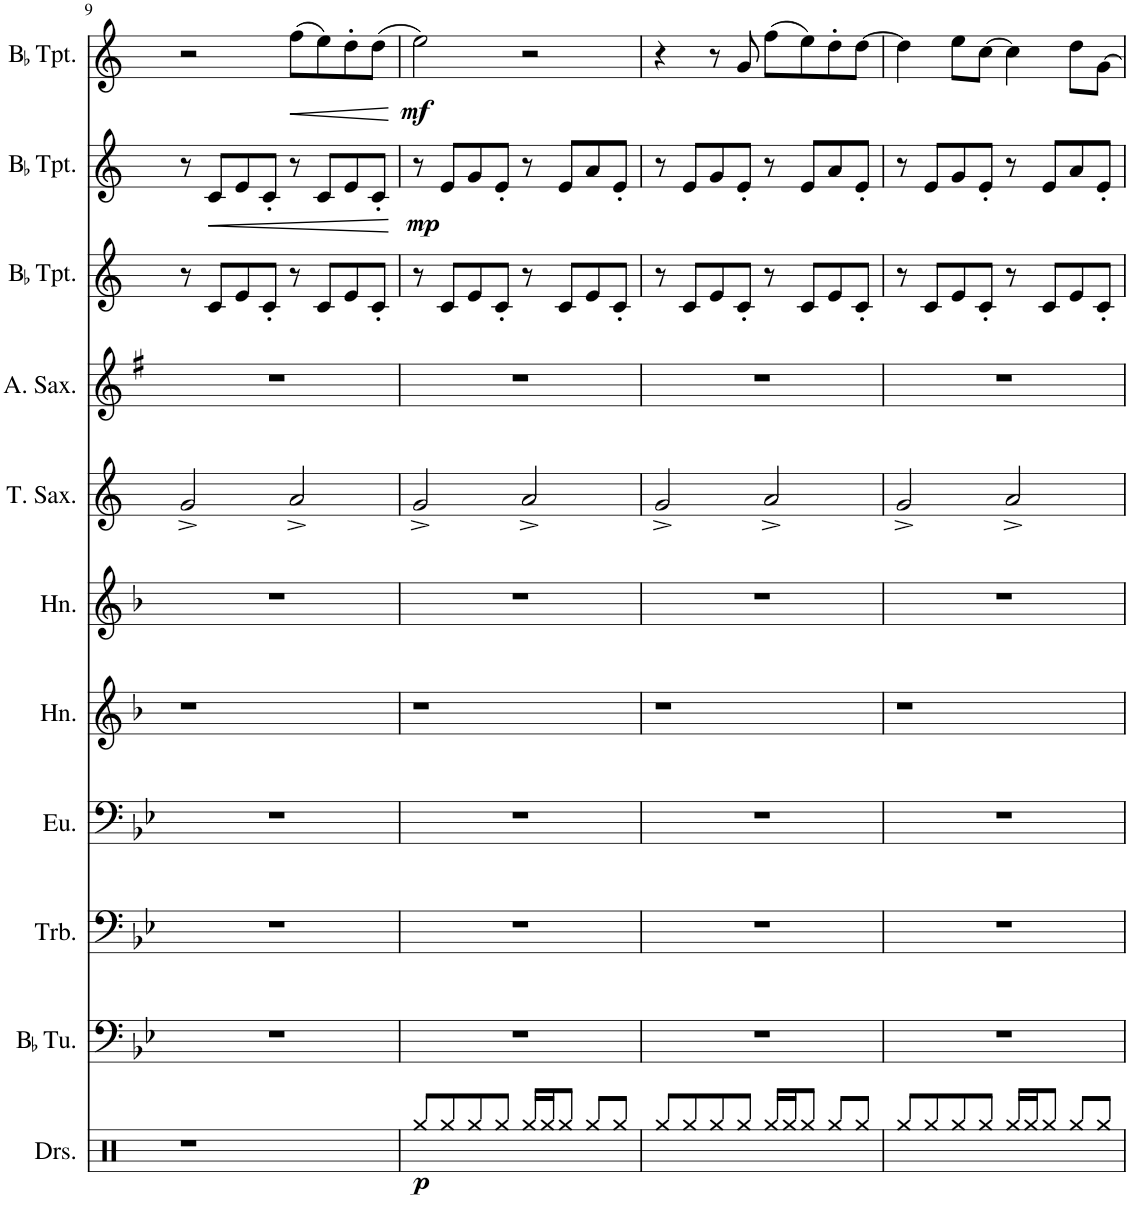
**kern	**dynam	**kern	**kern	**kern	**kern	**kern	**kern	**kern	**kern	**kern	**dynam	**kern	**dynam
*part11	*part11	*part10	*part9	*part8	*part7	*part6	*part5	*part4	*part3	*part2	*part2	*part1	*part1
*staff11	*staff11	*staff10	*staff9	*staff8	*staff7	*staff6	*staff5	*staff4	*staff3	*staff2	*staff2	*staff1	*staff1
*I"Drumset	*	*I"BaccidentalFlat Tuba	*I"Trombone	*I"Euphonium	*I"Horn	*I"Horn	*I"Tenor Saxophone	*I"Alto Saxophone	*I"BaccidentalFlat Trumpet	*I"BaccidentalFlat Trumpet	*	*I"BaccidentalFlat Trumpet	*
*I'Drs.	*	*I'BaccidentalFlat Tu.	*I'Trb.	*I'Eu.	*I'Hn.	*I'Hn.	*I'T. Sax.	*I'A. Sax.	*I'BaccidentalFlat Tpt.	*I'BaccidentalFlat Tpt.	*	*I'BaccidentalFlat Tpt.	*
!!LO:PB:g=z
*clefX	*	*clefF4	*clefF4	*clefF4	*clefG2	*clefG2	*clefG2	*clefG2	*clefG2	*clefG2	*	*clefG2	*
*	*	*	*	*	*Trd4c7	*Trd4c7	*Trd8c14	*Trd5c9	*Trd1c2	*Trd1c2	*	*Trd1c2	*
*k[]	*	*k[b-e-]	*k[b-e-]	*k[b-e-]	*k[b-]	*k[b-]	*k[]	*k[f#]	*k[]	*k[]	*	*k[]	*
*M4/4	*	*M4/4	*M4/4	*M4/4	*M4/4	*M4/4	*M4/4	*M4/4	*M4/4	*M4/4	*	*M4/4	*
=9	=9	=9	=9	=9	=9	=9	=9	=9	=9	=9	=9	=9	=9
1r	.	1r	1r	1r	1r	1r	2g^/	1r	8r	8r	.	2r	.
!	!	!	!	!	!	!	!	!	!	!	!LO:HP:b	!	!
.	.	.	.	.	.	.	.	.	8c/L	8c/L	<	.	.
.	.	.	.	.	.	.	.	.	8e/	8e/	.	.	.
.	.	.	.	.	.	.	.	.	8c'/J	8c'/J	.	.	.
!	!	!	!	!	!	!	!	!	!	!	!	!	!LO:HP:b
.	.	.	.	.	.	.	2a^/	.	8r	8r	.	(8ff\L	<
.	.	.	.	.	.	.	.	.	8c/L	8c/L	.	8ee\)	.
.	.	.	.	.	.	.	.	.	8e/	8e/	.	8dd'\	.
.	.	.	.	.	.	.	.	.	8c'/J	8c'/J	.	(8dd\J	.
.	.	.	.	.	.	.	.	.	.	.	[	.	[
=10	=10	=10	=10	=10	=10	=10	=10	=10	=10	=10	=10	=10	=10
!	!LO:DY:b	!	!	!	!	!	!	!	!	!	!LO:DY:b	!	!LO:DY:b
8Rgg/L	p	1r	1r	1r	1r	1r	2g^/	1r	8r	8r	mp	2ee\)	mf
8Rgg/	.	.	.	.	.	.	.	.	8c/L	8e/L	.	.	.
8Rgg/	.	.	.	.	.	.	.	.	8e/	8g/	.	.	.
8Rgg/J	.	.	.	.	.	.	.	.	8c'/J	8e'/J	.	.	.
16Rgg/LL	.	.	.	.	.	.	2a^/	.	8r	8r	.	2r	.
16Rgg/J	.	.	.	.	.	.	.	.	.	.	.	.	.
8Rgg/J	.	.	.	.	.	.	.	.	8c/L	8e/L	.	.	.
8Rgg/L	.	.	.	.	.	.	.	.	8e/	8a/	.	.	.
8Rgg/J	.	.	.	.	.	.	.	.	8c'/J	8e'/J	.	.	.
=11	=11	=11	=11	=11	=11	=11	=11	=11	=11	=11	=11	=11	=11
8Rgg/L	.	1r	1r	1r	1r	1r	2g^/	1r	8r	8r	.	4r	.
8Rgg/	.	.	.	.	.	.	.	.	8c/L	8e/L	.	.	.
8Rgg/	.	.	.	.	.	.	.	.	8e/	8g/	.	8r	.
8Rgg/J	.	.	.	.	.	.	.	.	8c'/J	8e'/J	.	8g/	.
16Rgg/LL	.	.	.	.	.	.	2a^/	.	8r	8r	.	(8ff\L	.
16Rgg/J	.	.	.	.	.	.	.	.	.	.	.	.	.
8Rgg/J	.	.	.	.	.	.	.	.	8c/L	8e/L	.	8ee\)	.
8Rgg/L	.	.	.	.	.	.	.	.	8e/	8a/	.	8dd'\	.
8Rgg/J	.	.	.	.	.	.	.	.	8c'/J	8e'/J	.	[8dd\J	.
=12	=12	=12	=12	=12	=12	=12	=12	=12	=12	=12	=12	=12	=12
8Rgg/L	.	1r	1r	1r	1r	1r	2g^/	1r	8r	8r	.	4dd\]	.
8Rgg/	.	.	.	.	.	.	.	.	8c/L	8e/L	.	.	.
8Rgg/	.	.	.	.	.	.	.	.	8e/	8g/	.	8ee\L	.
8Rgg/J	.	.	.	.	.	.	.	.	8c'/J	8e'/J	.	[8cc\J	.
16Rgg/LL	.	.	.	.	.	.	2a^/	.	8r	8r	.	4cc\]	.
16Rgg/J	.	.	.	.	.	.	.	.	.	.	.	.	.
8Rgg/J	.	.	.	.	.	.	.	.	8c/L	8e/L	.	.	.
8Rgg/L	.	.	.	.	.	.	.	.	8e/	8a/	.	8dd\L	.
8Rgg/J	.	.	.	.	.	.	.	.	8c'/J	8e'/J	.	[8g\J	.
=	=	=	=	=	=	=	=	=	=	=	=	=	=
*-	*-	*-	*-	*-	*-	*-	*-	*-	*-	*-	*-	*-	*-
